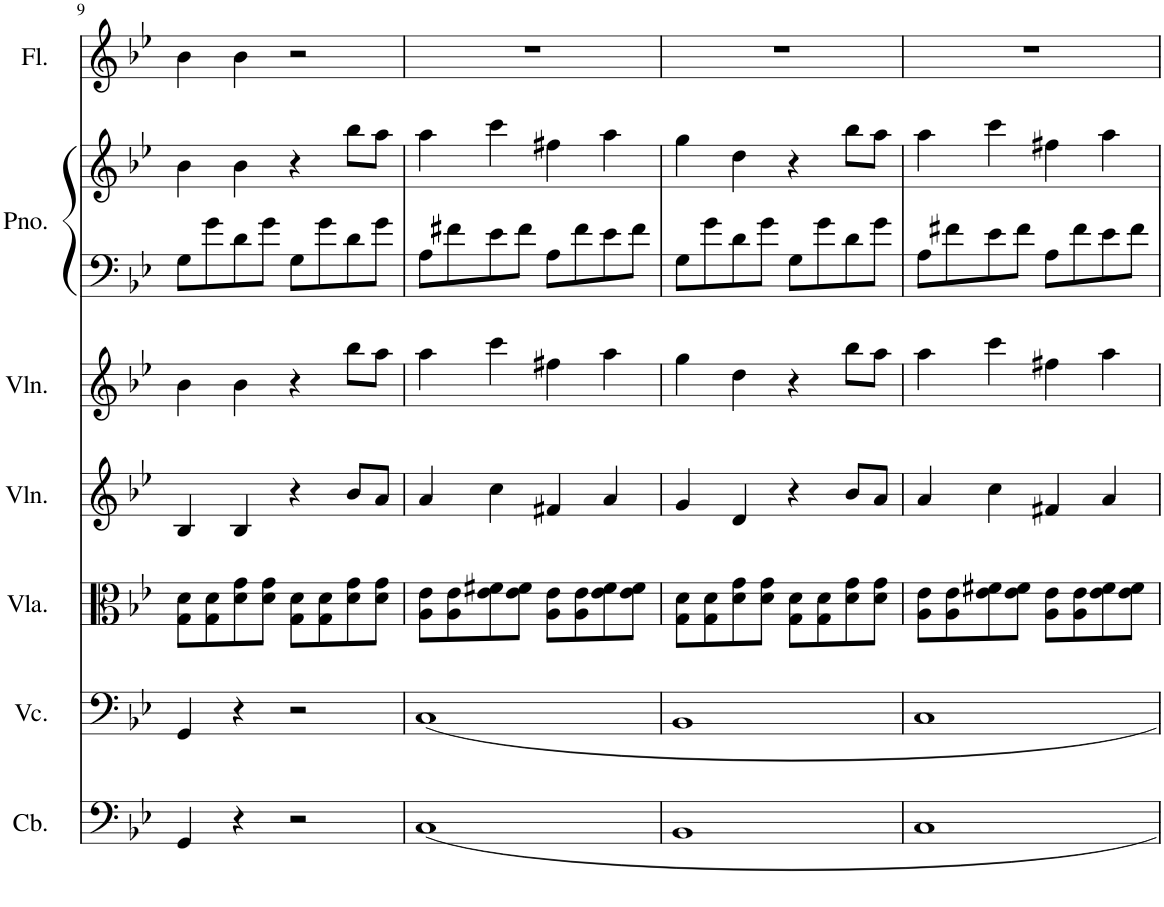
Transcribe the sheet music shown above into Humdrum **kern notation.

**kern	**kern	**kern	**kern	**kern	**kern	**kern	**kern
*part7	*part6	*part5	*part4	*part3	*part2	*part2	*part1
*staff8	*staff7	*staff6	*staff5	*staff4	*staff3	*staff2	*staff1
*I"Contrabass	*I"Violoncello	*I"Viola	*I"Violin	*I"Violin	*I"Piano	*	*I"Flute
*I'Cb.	*I'Vc.	*I'Vla.	*I'Vln.	*I'Vln.	*I'Pno.	*	*I'Fl.
!!LO:PB:g=z
*clefF4	*clefF4	*clefC3	*clefG2	*clefG2	*clefF4	*clefG2	*clefG2
*Trd7c12	*	*	*	*	*	*	*
*k[b-e-]	*k[b-e-]	*k[b-e-]	*k[b-e-]	*k[b-e-]	*k[b-e-]	*k[b-e-]	*k[b-e-]
*M2/2	*M2/2	*M2/2	*M2/2	*M2/2	*M2/2	*M2/2	*M2/2
*met(c|)	*met(c|)	*met(c|)	*met(c|)	*met(c|)	*met(c|)	*met(c|)	*met(c|)
=9	=9	=9	=9	=9	=9	=9	=9
4GG/	4GG/	8G\ 8d\L	4B-/	4b-\	8G\L	4b-\	4b-\
.	.	8G\ 8d\	.	.	8g\	.	.
4r	4r	8d\ 8g\	4B-/	4b-\	8d\	4b-\	4b-\
.	.	8d\ 8g\J	.	.	8g\J	.	.
2r	2r	8G\ 8d\L	4r	4r	8G\L	4r	2r
.	.	8G\ 8d\	.	.	8g\	.	.
.	.	8d\ 8g\	8b-/L	8bb-\L	8d\	8bb-\L	.
.	.	8d\ 8g\J	8a/J	8aa\J	8g\J	8aa\J	.
=10	=10	=10	=10	=10	=10	=10	=10
1C	1C	8A\ 8e-\L	4a/	4aa\	8A\L	4aa\	1r
.	.	8A\ 8e-\	.	.	8f#X\	.	.
.	.	8e-\ 8f#X\	4cc\	4ccc\	8e-\	4ccc\	.
.	.	8e-\ 8f#\J	.	.	8f#\J	.	.
.	.	8A\ 8e-\L	4f#X/	4ff#X\	8A\L	4ff#X\	.
.	.	8A\ 8e-\	.	.	8f#\	.	.
.	.	8e-\ 8f#\	4a/	4aa\	8e-\	4aa\	.
.	.	8e-\ 8f#\J	.	.	8f#\J	.	.
=11	=11	=11	=11	=11	=11	=11	=11
1BB-	1BB-	8G\ 8d\L	4g/	4gg\	8G\L	4gg\	1r
.	.	8G\ 8d\	.	.	8g\	.	.
.	.	8d\ 8g\	4d/	4dd\	8d\	4dd\	.
.	.	8d\ 8g\J	.	.	8g\J	.	.
.	.	8G\ 8d\L	4r	4r	8G\L	4r	.
.	.	8G\ 8d\	.	.	8g\	.	.
.	.	8d\ 8g\	8b-/L	8bb-\L	8d\	8bb-\L	.
.	.	8d\ 8g\J	8a/J	8aa\J	8g\J	8aa\J	.
=12	=12	=12	=12	=12	=12	=12	=12
1C	1C	8A\ 8e-\L	4a/	4aa\	8A\L	4aa\	1r
.	.	8A\ 8e-\	.	.	8f#X\	.	.
.	.	8e-\ 8f#X\	4cc\	4ccc\	8e-\	4ccc\	.
.	.	8e-\ 8f#\J	.	.	8f#\J	.	.
.	.	8A\ 8e-\L	4f#X/	4ff#X\	8A\L	4ff#X\	.
.	.	8A\ 8e-\	.	.	8f#\	.	.
.	.	8e-\ 8f#\	4a/	4aa\	8e-\	4aa\	.
.	.	8e-\ 8f#\J	.	.	8f#\J	.	.
=	=	=	=	=	=	=	=
*-	*-	*-	*-	*-	*-	*-	*-
